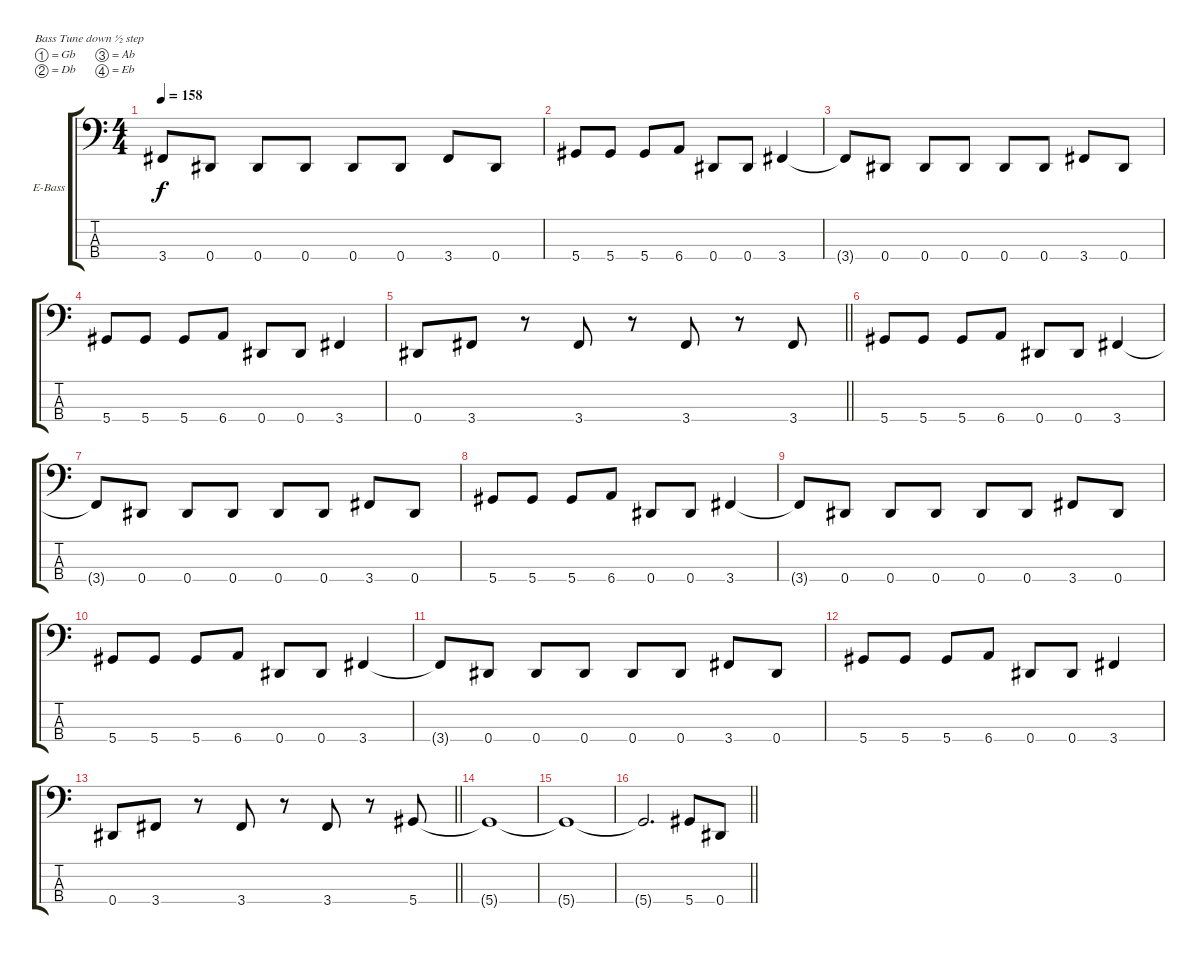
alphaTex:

\bracketExtendMode groupsimilarinstruments
\firstSystemTrackNameOrientation horizontal
\otherSystemsTrackNameOrientation horizontal
\track ("Bass" "E-Bass") {instrument electricbassfinger}
\staff {score tabs}
\tuning (Gb2 Db2 Ab1 Eb1)
\ts (4 4)
\tempo 158
\clef f4
\ks c
3.4{t}.8{dy f} 0.4.8 0.4.8 0.4.8 0.4.8 0.4.8 3.4.8 0.4.8 |
5.4.8 5.4.8 5.4.8 6.4.8 0.4.8 0.4.8 3.4.4 |
3.4{t}.8 0.4.8 0.4.8 0.4.8 0.4.8 0.4.8 3.4.8 0.4.8 |
5.4.8 5.4.8 5.4.8 6.4.8 0.4.8 0.4.8 3.4.4 |
\barLineRight lightlight
0.4.8 3.4.8 r.8 3.4.8 r.8 3.4.8 r.8 3.4.8 |
\section ("" "")
5.4.8 5.4.8 5.4.8 6.4.8 0.4.8 0.4.8 3.4.4 |
3.4{t}.8 0.4.8 0.4.8 0.4.8 0.4.8 0.4.8 3.4.8 0.4.8 |
5.4.8 5.4.8 5.4.8 6.4.8 0.4.8 0.4.8 3.4.4 |
3.4{t}.8 0.4.8 0.4.8 0.4.8 0.4.8 0.4.8 3.4.8 0.4.8 |
5.4.8 5.4.8 5.4.8 6.4.8 0.4.8 0.4.8 3.4.4 |
3.4{t}.8 0.4.8 0.4.8 0.4.8 0.4.8 0.4.8 3.4.8 0.4.8 |
5.4.8 5.4.8 5.4.8 6.4.8 0.4.8 0.4.8 3.4.4 |
\barLineRight lightlight
0.4.8 3.4.8 r.8 3.4.8 r.8 3.4.8 r.8 5.4.8 |
\section ("" "")
5.4{t}.1 |
5.4{t}.1 |
\barLineRight lightlight
5.4{t}.2{d} 5.4.8 0.4.8
